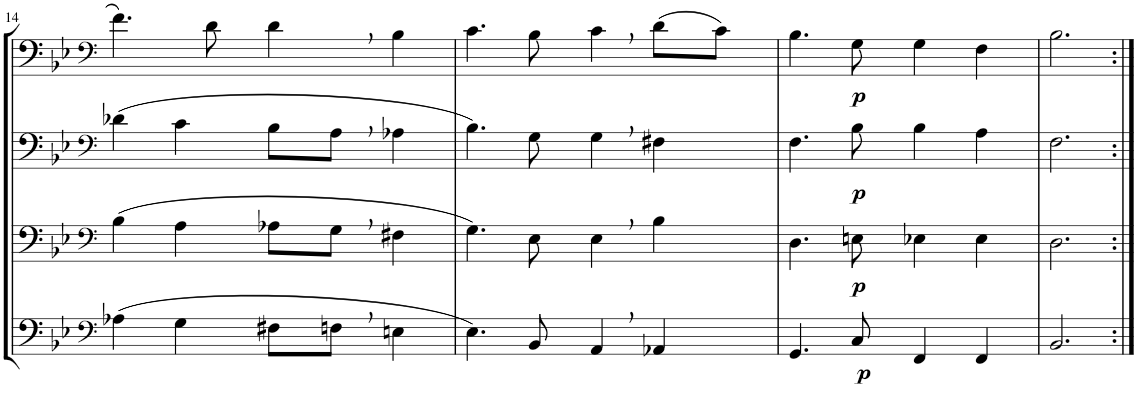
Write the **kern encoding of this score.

**kern	**kern	**kern	**kern	**dynam
*part1	*part1	*part1	*part1	*part1
*staff4	*staff3	*staff2	*staff1	*staff1/2/3/4
*I"4	*	*	*	*
!!LO:PB:g=z
*clefF4	*clefF4	*clefF4	*clefF4	*
*k[b-e-]	*k[b-e-]	*k[b-e-]	*k[b-e-]	*
*M4/4	*M4/4	*M4/4	*M4/4	*
=14	=14	=14	=14	=14
4A-X\	4B-\	4d-X\	4.f\	.
4G\	4A\	4c\	.	.
.	.	.	8d\	.
8F#X\L	8A-X\L	8B-\L	4d,\	.
8Fn,\J	8G,\J	8A,\J	.	.
4En\	4F#X\	4A-X\	4B-\	.
=15	=15	=15	=15	=15
4.E-\	4.G\	4.B-\	4.c\	.
8BB-/	8E-\	8G\	8B-\	.
4AA,/	4E-,\	4G,\	4c,\	.
4AA-X/	4B-\	4F#X\	(8d\L	.
.	.	.	8c\J)	.
=16	=16	=16	=16	=16
4.GG/	4.D\	4.F\	4.B-\	.
!	!	!	!	!LO:DY:b=4
!	!	!	!	!LO:DY:n=1:b=3
!	!	!	!	!LO:DY:n=2:b=2
!	!	!	!	!LO:DY:n=3:b
8C/	8En\	8B-\	8G\	p p p p
4FF/	4E-X\	4B-\	4G\	.
4FF/	4E-\	4A\	4F\	.
=17	=17	=17	=17	=17
2.BB-/	2.D\	2.F\	2.B-\	.
=:|!	=:|!	=:|!	=:|!	=:|!
*-	*-	*-	*-	*-
